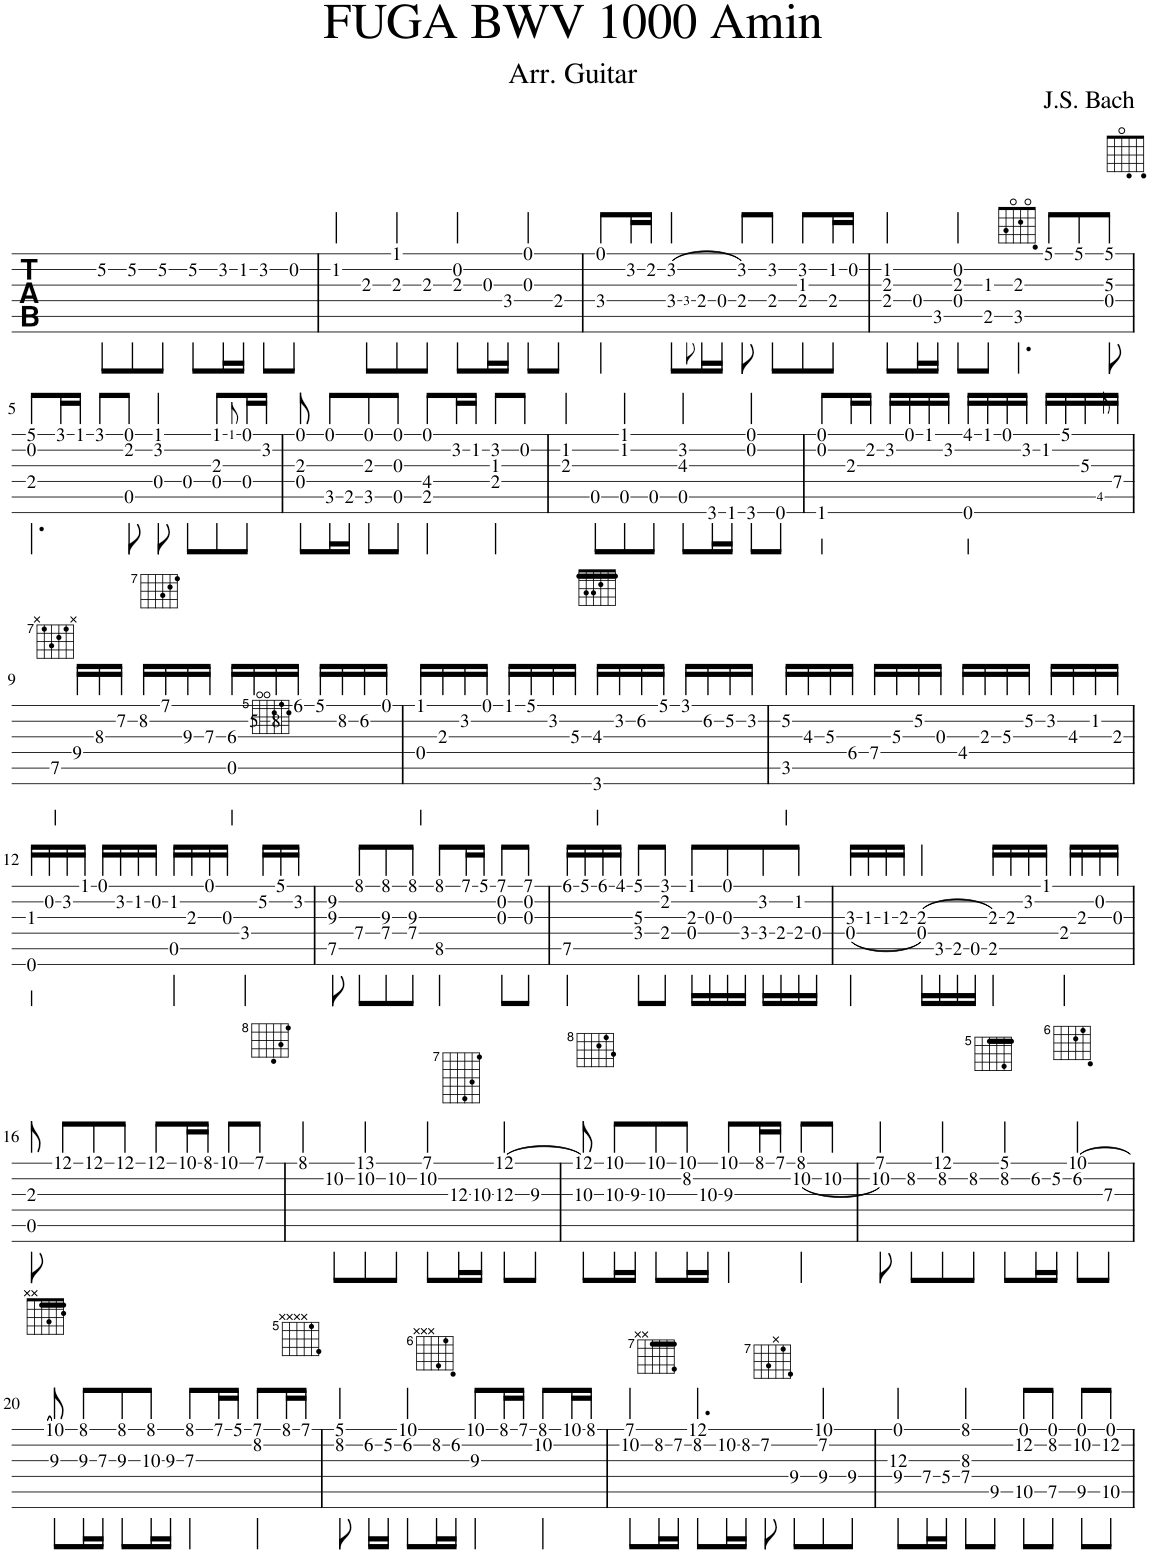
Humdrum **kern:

**kern
*part1
*staff1
*I"Guitar
*I'Guit.
*stria6
*
*k[]
*M4/4
*met(c)
=1
8r
!LO:N:head=open
8e\L
8e\
8e\J
8e\L
16d\L
16c\JJ
8d\L
8B\J
=2
*^
4c/	8r
.	8A\L
4f/	8A\
.	8A\J
4B/	8A\L
.	16G\L
.	16F\JJ
4e/	8G\L
.	8E\J
=3	=3
8e/L	4F\
16d/L	.
16c#/JJ	.
[4d/	8F\L
.	8qF\
.	16E\L
.	16D\JJ
8d/L]	8E\
8d/J	8E\L
8d/L	8E\ 8G#\
16c/L	8E\J
16B/JJ	.
=4	=4
4A/ 4c/	8E\L
.	16D\L
.	16C\JJ
4B/	8D\ 8A\L
.	8BB\ 8G#\J
8r	4.C\ 4.A\
8a/L	.
8a/	.
8a/J	8D\ 8c\
!!LO:LB:g=z	!!
=5	=5
8a/L	4.E\ 4.B\
16g/L	.
16f/JJ	.
8g/L	.
8e/J	8AA\ 8c#\
4f/	8D\ 8d\
.	8D\L
8f/L	8D\ 8A\
8qf/	.
16e/L	8D\J
16d/JJ	.
=6	=6
8e/	8D\ 8A\L
8e/L	16C\L
.	16BB\JJ
8e/	8C\ 8A\L
8e/J	8AA\ 8G\J
8e/L	4BB\ 4F#\
16d/L	.
16c/JJ	.
8d/L	4E\ 4G#\
8B/J	.
=7	=7
4A/ 4c/	8r
.	8AA\L
4c/ 4f/	8AA\
.	8AA\J
4B/ 4d/	8AA\L
.	16GG\L
.	16FF\JJ
4B/ 4e/	8GG\L
.	8EE\J
=8	=8
8B/ 8e/L	2FF\
16A/L	.
16c#/JJ	.
16d/LL	.
16e/	.
16f/	.
16d/JJ	.
16g#/LL	2EE\
16f/	.
16e/	.
16d/JJ	.
16c/LL	.
16a/	.
16c/	.
8qB/	.
16A/JJ	.
!!LO:LB:g=z	!!
=9	=9
16r	2E\
16B/LL	.
16e-/	.
16f#/JJ	.
16g/LL	.
16b/	.
16e/	.
16d/JJ	.
16c#/LL	2AA\
16e/	.
16g/	.
16b-/JJ	.
16a/LL	.
16g/	.
16f/	.
16e/JJ	.
=10	=10
16f/LL	2D\
16A/	.
16d/	.
16e/JJ	.
16f/LL	.
16a/	.
16d/	.
16c/JJ	.
16B/LL	2GG\
16d/	.
16f/	.
16a/JJ	.
16g/LL	.
16f/	.
16e/	.
16d/JJ	.
=11	=11
16e/LL	2C\
16B/	.
16c/	.
16G#/JJ	.
16A/LL	.
16c/	.
16e/	.
16G/JJ	.
16F#/LL	2r
16A/	.
16c/	.
16e/JJ	.
16d/LL	.
16B/	.
16c/	.
16A/JJ	.
!!LO:LB:g=z	!!
=12	=12
16G#/LL	2EE\
16B/	.
16d/	.
16f/JJ	.
16e/LL	.
16d/	.
16c/	.
16B/JJ	.
16c/LL	4AA\
16A/	.
16e/	.
16G/JJ	.
16r	4F\
16e/LL	.
16a/	.
16d/JJ	.
=13	=13
8r	8E\ 8e\ 8g#\
8cc/L	8A\L
8cc/	8A\ 8e\
8cc/J	8A\ 8e\J
8cc/L	4F\
16b/L	.
16a/JJ	.
8b/L	8G\ 8B\L
8b/J	8G\ 8B\J
=14	=14
16b-/LL	4E\
16a/	.
16b-/	.
16g#/JJ	.
8a/L	8F\ 8c\L
8g/J	8E\ 8c#\J
8f/L	16D\ 16A\LL
.	16G\
8e/	16G\
.	16F\JJ
8d/	16F\LL
.	16E\
8c/J	16E\
.	16D\JJ
=15	=15
16B-/LL	[4D\
16G#/	.
16G#/	.
16A/JJ	.
[4A/	16D\LL]
.	16C\
.	16BB\
.	16AA\JJ
16A/LL]	4BB\
16A/	.
16d/	.
16f/JJ	.
16E/LL	4E\
16A/	.
16B/	.
16G/JJ	.
!!LO:LB:g=z	!!
=16	=16
8A/	8AA\
8ee/L	8r
8ee/	4r
8ee/J	.
8ee/L	2r
16dd/L	.
16cc/JJ	.
8dd/L	.
8b/J	.
=17	=17
4cc/	8r
.	8a\L
4ff/	8a\
.	8a\J
4b/	8a\L
.	16g\L
.	16f\JJ
[4ee/	8g\L
.	8e\J
=18	=18
8ee/]	8f\L
8dd/L	16f\L
.	16e\JJ
8dd/	8f\L
8dd/J	16g\L
.	16f\JJ
8dd/L	4e\
16cc/L	.
16b/JJ	.
8cc/L	[4a\
8a/J	.
=19	=19
4b/	8a\]
.	8g\L
4ee/	8g\
.	8g\J
4a/	8g\L
.	16f\L
.	16e\JJ
[4dd/	8f\L
.	8d\J
!!LO:LB:g=z	!!
=20	=20
8dd/]	8e\L
8cc/L	16e\L
.	16d\JJ
8cc/	8e\L
8cc/J	16f\L
.	16e\JJ
8cc/L	4d\
16b/L	.
16a/JJ	.
8b/L	4g\
16cc/L	.
16b/JJ	.
=21	=21
4a/	8g\
.	16f\LL
.	16e\JJ
4dd/	8f\L
.	16g\L
.	16f\JJ
8dd/L	4e\
16cc/L	.
16b/JJ	.
8cc/L	4a\
16dd/L	.
16cc/JJ	.
=22	=22
4b/	8a\L
.	16g\L
.	16f#\JJ
4.ee/	8g\L
.	16a\L
.	16g\JJ
.	8f#\
8r	8B\L
4f#/ 4dd/	8B\
.	8B\J
=23	=23
4g/ 4e/	8B\L
.	16A\L
.	16G\JJ
4e-/ 4cc/	8A\L
.	8F#\J
8b/ 8e/L	8G\L
8g/ 8e/J	8E\J
8a/ 8e/L	8F#\L
8b/ 8e/J	8G\J
*v	*v
=
*-
